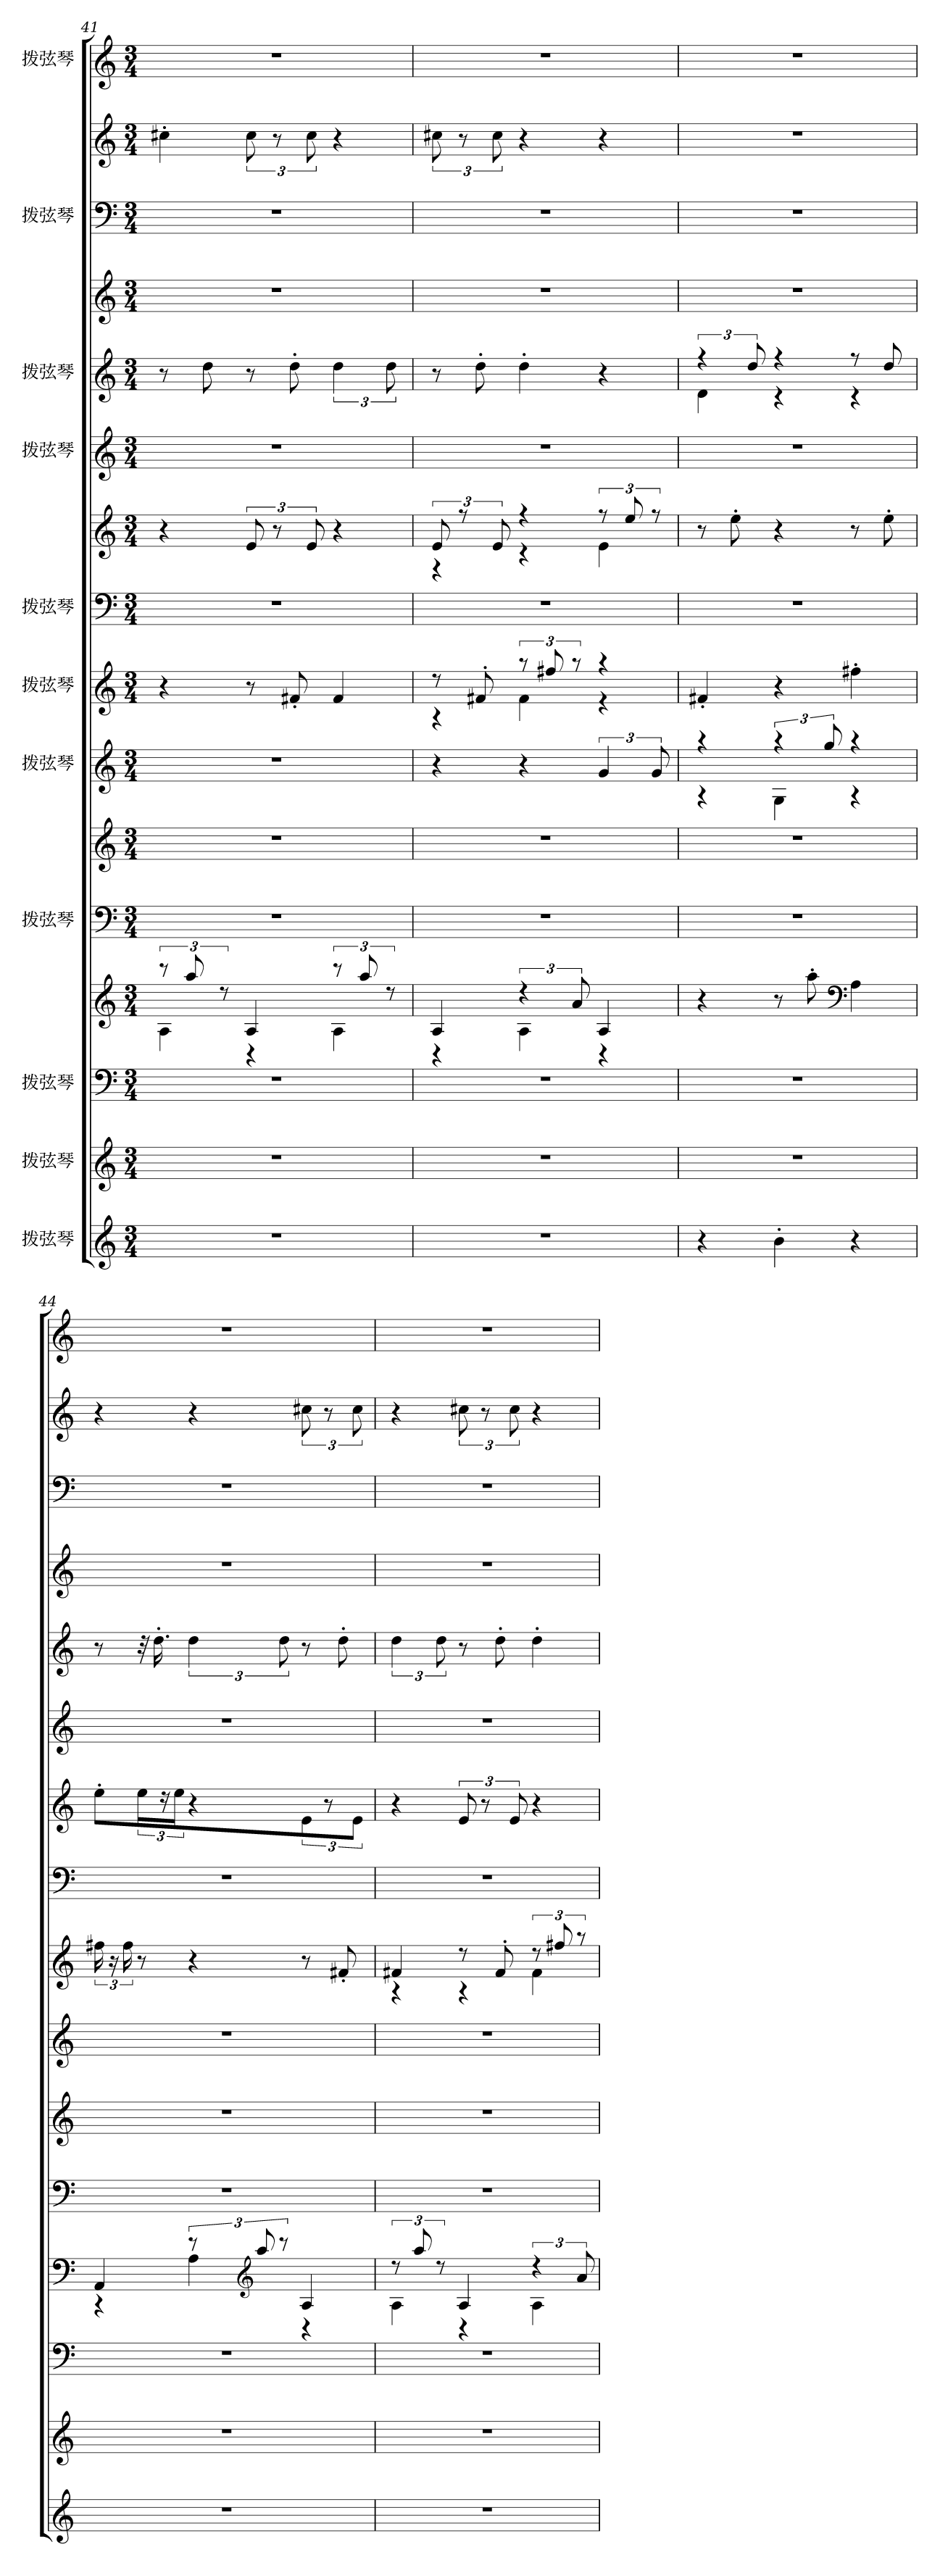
**kern	**kern	**kern	**kern	**kern	**kern	**kern	**kern	**kern	**kern	**kern	**kern	**kern	**kern	**kern	**kern
*part11	*part10	*part9	*part9	*part8	*part8	*part7	*part6	*part5	*part5	*part4	*part3	*part3	*part2	*part2	*part1
*staff16	*staff15	*staff14	*staff13	*staff12	*staff11	*staff10	*staff9	*staff8	*staff7	*staff6	*staff5	*staff4	*staff3	*staff2	*staff1
*I"拨弦琴	*I"拨弦琴	*I"拨弦琴	*	*I"拨弦琴	*	*I"拨弦琴	*I"拨弦琴	*I"拨弦琴	*	*I"拨弦琴	*I"拨弦琴	*	*I"拨弦琴	*	*I"拨弦琴
!!LO:PB:g=z
*clefG2	*clefG2	*clefF4	*clefG2	*clefF4	*clefG2	*clefG2	*clefG2	*clefF4	*clefG2	*clefG2	*clefG2	*clefG2	*clefF4	*clefG2	*clefG2
*k[]	*k[]	*k[]	*k[]	*k[]	*k[]	*k[]	*k[]	*k[]	*k[]	*k[]	*k[]	*k[]	*k[]	*k[]	*k[]
*M3/4	*M3/4	*M3/4	*M3/4	*M3/4	*M3/4	*M3/4	*M3/4	*M3/4	*M3/4	*M3/4	*M3/4	*M3/4	*M3/4	*M3/4	*M3/4
=41	=41	=41	=41	=41	=41	=41	=41	=41	=41	=41	=41	=41	=41	=41	=41
*	*	*	*^	*	*	*	*	*	*	*	*	*	*	*	*
2.r	2.r	2.r	12r	4A\	2.r	2.r	2.r	4r	2.r	4r	2.r	8r	2.r	2.r	4cc#X'\	2.r
.	.	.	12aa/	.	.	.	.	.	.	.	.	.	.	.	.	.
.	.	.	.	.	.	.	.	.	.	.	.	8dd\	.	.	.	.
.	.	.	12r	.	.	.	.	.	.	.	.	.	.	.	.	.
.	.	.	4A/	4r	.	.	.	8r	.	12e/	.	8r	.	.	12cc#\	.
.	.	.	.	.	.	.	.	.	.	12r	.	.	.	.	12r	.
.	.	.	.	.	.	.	.	8f#X'/	.	.	.	8dd'\	.	.	.	.
.	.	.	.	.	.	.	.	.	.	12e/	.	.	.	.	12cc#\	.
.	.	.	12r	4A\	.	.	.	4f#/	.	4r	.	6dd\	.	.	4r	.
.	.	.	12aa/	.	.	.	.	.	.	.	.	.	.	.	.	.
.	.	.	12r	.	.	.	.	.	.	.	.	12dd\	.	.	.	.
=42	=42	=42	=42	=42	=42	=42	=42	=42	=42	=42	=42	=42	=42	=42	=42	=42
*	*	*	*	*	*	*	*	*^	*	*^	*	*	*	*	*	*
2.r	2.r	2.r	4A/	4r	2.r	2.r	4r	8r	4r	2.r	12e/	4r	2.r	8r	2.r	2.r	12cc#X\	2.r
.	.	.	.	.	.	.	.	.	.	.	12r	.	.	.	.	.	12r	.
.	.	.	.	.	.	.	.	8f#X'/	.	.	.	.	.	8dd'\	.	.	.	.
.	.	.	.	.	.	.	.	.	.	.	12e/	.	.	.	.	.	12cc#\	.
.	.	.	6r	4A\	.	.	4r	12r	4f#\	.	4r	4r	.	4dd'\	.	.	4r	.
.	.	.	.	.	.	.	.	12ff#X/	.	.	.	.	.	.	.	.	.	.
.	.	.	12a/	.	.	.	.	12r	.	.	.	.	.	.	.	.	.	.
.	.	.	4A/	4r	.	.	6g/	4r	4r	.	12r	4e\	.	4r	.	.	4r	.
.	.	.	.	.	.	.	.	.	.	.	12ee/	.	.	.	.	.	.	.
.	.	.	.	.	.	.	12g/	.	.	.	12r	.	.	.	.	.	.	.
*	*	*	*v	*v	*	*	*	*v	*v	*	*v	*v	*	*	*	*	*	*
=43	=43	=43	=43	=43	=43	=43	=43	=43	=43	=43	=43	=43	=43	=43	=43
*	*	*	*	*	*	*^	*	*	*	*	*^	*	*	*	*
4r	2.r	2.r	4r	2.r	2.r	4r	4r	4f#X'/	2.r	8r	2.r	6r	4d\	2.r	2.r	2.r	2.r
.	.	.	.	.	.	.	.	.	.	8ee'\	.	.	.	.	.	.	.
.	.	.	.	.	.	.	.	.	.	.	.	12dd/	.	.	.	.	.
4b'\	.	.	8r	.	.	6r	4G\	4r	.	4r	.	4r	4r	.	.	.	.
.	.	.	8aa'\	.	.	.	.	.	.	.	.	.	.	.	.	.	.
.	.	.	.	.	.	12gg/	.	.	.	.	.	.	.	.	.	.	.
*	*	*	*clefF4	*	*	*	*	*	*	*	*	*	*	*	*	*	*
4r	.	.	4A\	.	.	4r	4r	4ff#X'\	.	8r	.	8r	4r	.	.	.	.
.	.	.	.	.	.	.	.	.	.	8ee'\	.	8dd/	.	.	.	.	.
*	*	*	*	*	*	*v	*v	*	*	*	*	*v	*v	*	*	*	*
!!LO:PB:g=z
=44	=44	=44	=44	=44	=44	=44	=44	=44	=44	=44	=44	=44	=44	=44	=44
*	*	*	*^	*	*	*	*	*	*	*	*	*	*	*	*
2.r	2.r	2.r	4AA/	4r	2.r	2.r	2.r	24ff#X\	2.r	8ee'\L	2.r	8r	2.r	2.r	4r	2.r
.	.	.	.	.	.	.	.	24r	.	.	.	.	.	.	.	.
.	.	.	.	.	.	.	.	24ff#\	.	.	.	.	.	.	.	.
.	.	.	.	.	.	.	.	8r	.	24ee\Jk	.	32r	.	.	.	.
.	.	.	.	.	.	.	.	.	.	.	.	16.dd'\	.	.	.	.
.	.	.	.	.	.	.	.	.	.	24r	.	.	.	.	.	.
.	.	.	.	.	.	.	.	.	.	24ee\	.	.	.	.	.	.
.	.	.	12r	4A\	.	.	.	4r	.	4r	.	6dd\	.	.	4r	.
*	*	*	*clefG2	*	*	*	*	*	*	*	*	*	*	*	*	*
.	.	.	12aa/	.	.	.	.	.	.	.	.	.	.	.	.	.
.	.	.	12r	.	.	.	.	.	.	.	.	12dd\	.	.	.	.
.	.	.	4A/	4r	.	.	.	8r	.	12e/	.	8r	.	.	12cc#X\	.
.	.	.	.	.	.	.	.	.	.	12r	.	.	.	.	12r	.
.	.	.	.	.	.	.	.	8f#X'/	.	.	.	8dd'\	.	.	.	.
.	.	.	.	.	.	.	.	.	.	12e/	.	.	.	.	12cc#\	.
=45	=45	=45	=45	=45	=45	=45	=45	=45	=45	=45	=45	=45	=45	=45	=45	=45
*	*	*	*	*	*	*	*	*^	*	*	*	*	*	*	*	*
2.r	2.r	2.r	12r	4A\	2.r	2.r	2.r	4f#X/	4r	2.r	4r	2.r	6dd\	2.r	2.r	4r	2.r
.	.	.	12aa/	.	.	.	.	.	.	.	.	.	.	.	.	.	.
.	.	.	12r	.	.	.	.	.	.	.	.	.	12dd\	.	.	.	.
.	.	.	4A/	4r	.	.	.	8r	4r	.	12e/	.	8r	.	.	12cc#X\	.
.	.	.	.	.	.	.	.	.	.	.	12r	.	.	.	.	12r	.
.	.	.	.	.	.	.	.	8f#'/	.	.	.	.	8dd'\	.	.	.	.
.	.	.	.	.	.	.	.	.	.	.	12e/	.	.	.	.	12cc#\	.
.	.	.	6r	4A\	.	.	.	12r	4f#\	.	4r	.	4dd'\	.	.	4r	.
.	.	.	.	.	.	.	.	12ff#X/	.	.	.	.	.	.	.	.	.
.	.	.	12a/	.	.	.	.	12r	.	.	.	.	.	.	.	.	.
*	*	*	*v	*v	*	*	*	*v	*v	*	*	*	*	*	*	*	*
=	=	=	=	=	=	=	=	=	=	=	=	=	=	=	=
*-	*-	*-	*-	*-	*-	*-	*-	*-	*-	*-	*-	*-	*-	*-	*-
